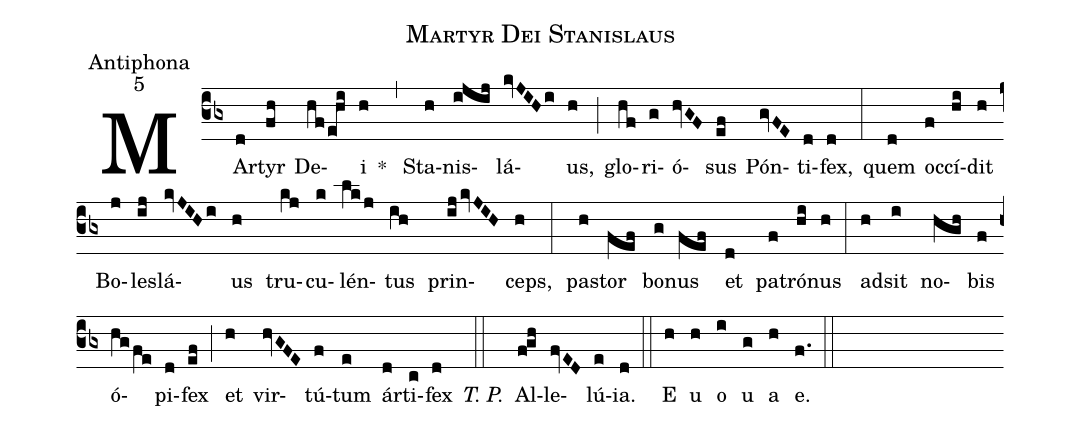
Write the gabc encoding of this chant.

name:Martyr Dei Stanislaus;
office-part:Antiphona;
mode:5;
%%
(cb3)MAr(d)tyr(fh) De(hfehi)i(h) * (,)  Sta(h)nis(ijij)lá(kvJIHi)us,(h) (;) glo(hf)ri(g)ó(hvGF)sus(ef) Pón(gvFE)ti(d)fex,(d) (:) quem(d) oc(f)cí(hi)dit(h) Bo(j)le(ij)slá(kvJIHi)us(h) tru(kj)cu(k)lén(lkj)tus(ih) prin(ijkvJIH)ceps,(h) (:) pa(h)stor(fef) bo(g)nus(fef) et(d) pa(f)tró(hi)nus(h) (:) ad(h)sit(i) no(hgh)bis(f) ó(hgfe)pi(d)fex(ef) (;) et(h) vir(hvGFE)tú(f)tum(e) ár(d)ti(c)fex(d) <i>T. P.</i>(::) Al(fgh)le(fvED)lú(e)ia.(d) (::) E(h) u(h) o(i) u(g) a(h) e.(f.) (::)
